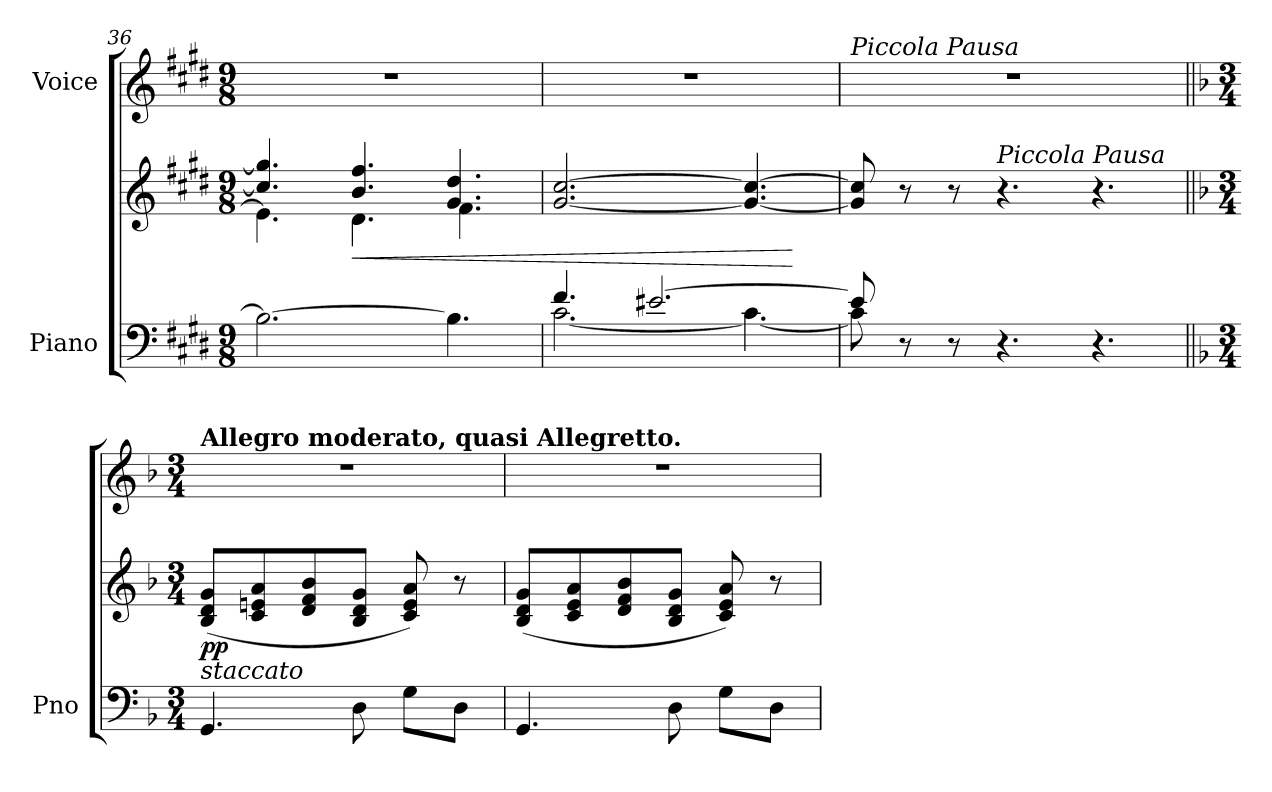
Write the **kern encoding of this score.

**kern	**kern	**dynam	**kern
*part2	*part2	*part2	*part1
*staff3	*staff2	*staff2/3	*staff1
*I"Piano	*	*	*I"Voice
*I'Pno	*	*	*
*clefF4	*clefG2	*	*clefG2
*k[f#c#g#d#]	*k[f#c#g#d#]	*	*k[f#c#g#d#]
*M9/8	*M9/8	*	*M9/8
=36	=36	=36	=36
*	*^	*	*
2.B\_	4.cc#/] 4.gg#/]	4.e\]	.	8%9r
!	!	!	!LO:HP:b	!
.	4.b/ 4.ff#/	4.d#\	<	.
4.B\]	4.g#/ 4.dd#/	4.f#\	.	.
*	*v	*v	*	*
=37	=37	=37	=37
*^	*	*	*
4.f#/	[2.c#\	[2.g#/ [2.cc#/	.	8%9r
[2.e#X/	.	.	.	.
.	4.c#\_	4.g#/_ 4.cc#/_	.	.
*v	*v	*	*	*
.	.	[	.
=38	=38	=38	=38
*^	*	*	*
!	!	!	!	!LO:TX:i:t=Piccola Pausa
8e#/]	8c#\]	8g#/] 8cc#/]	.	8%9r
8r	1ryy	8r	.	.
8r	.	8r	.	.
!	!	!LO:TX:i:t=Piccola Pausa	!	!
4.r	.	4.r	.	.
4.r	.	4.r	.	.
*v	*v	*	*	*
=1||	=1||	=1||	=1||
*k[b-]	*k[b-]	*	*k[b-]
*M3/4	*M3/4	*	*M3/4
!	!	!	!LO:TX:a:B:t=Allegro moderato, quasi Allegretto.
!LO:TX:i:t=staccato	!	!	!
!	!	!LO:DY:b	!
4.GG/	(8B-/ 8d/ 8g/L	pp	2.r
.	8c/ 8eni/ 8a/	.	.
.	8d/ 8f/ 8b-/	.	.
8D\	8B-/ 8d/ 8g/J	.	.
8G\L	8c/ 8e/ 8a/)	.	.
8D\J	8r	.	.
=2	=2	=2	=2
4.GG/	(8B-/ 8d/ 8g/L	.	2.r
.	8c/ 8e/ 8a/	.	.
.	8d/ 8f/ 8b-/	.	.
8D\	8B-/ 8d/ 8g/J	.	.
8G\L	8c/ 8e/ 8a/)	.	.
8D\J	8r	.	.
=	=	=	=
*-	*-	*-	*-
